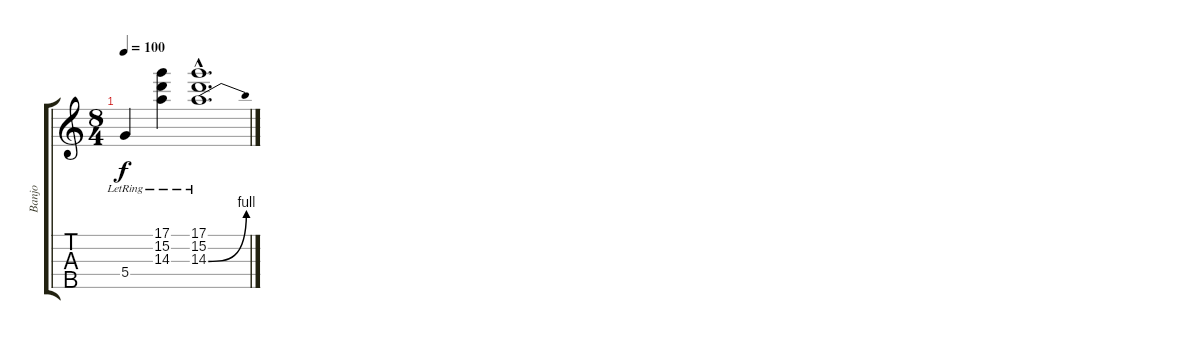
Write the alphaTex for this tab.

\track ("Banjo" "Banjo") {instrument banjo}
\staff {score tabs}
\tuning (D4 B3 G3 D3 G4) {hide}
\displaytranspose 12
\ts (8 4)
\tempo 100
\clef g2
\ks c
5.4{lr}.4{dy f} (17.1{lr} 15.2{lr} 14.3{lr}).4 (17.1{hac lr} 15.2{hac lr} 14.3{be (bend 0 0 60 4) hac}).1{d}
